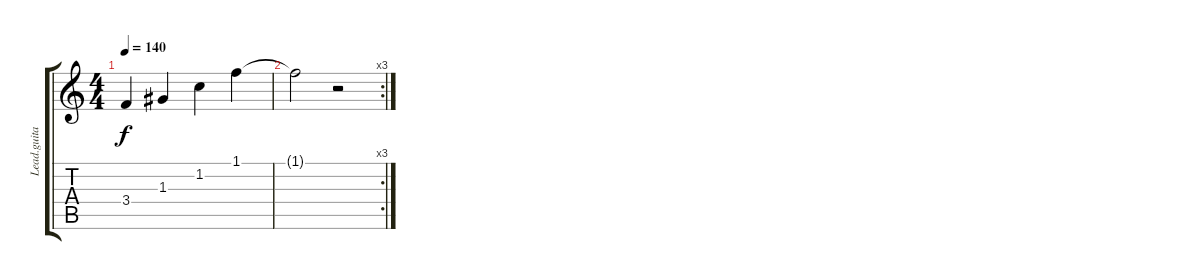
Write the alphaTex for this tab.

\track ("Lead.guitar" "Lead.guita") {instrument electricguitarjazz}
\staff {score tabs}
\tuning (E4 B3 G3 D3 A2 E2) {hide}
\ts (4 4)
\tempo 140
\clef g2
\ks c
3.4.4{dy f} 1.3.4 1.2.4 1.1.4 |
\rc 3
1.1{t}.2 r.2
